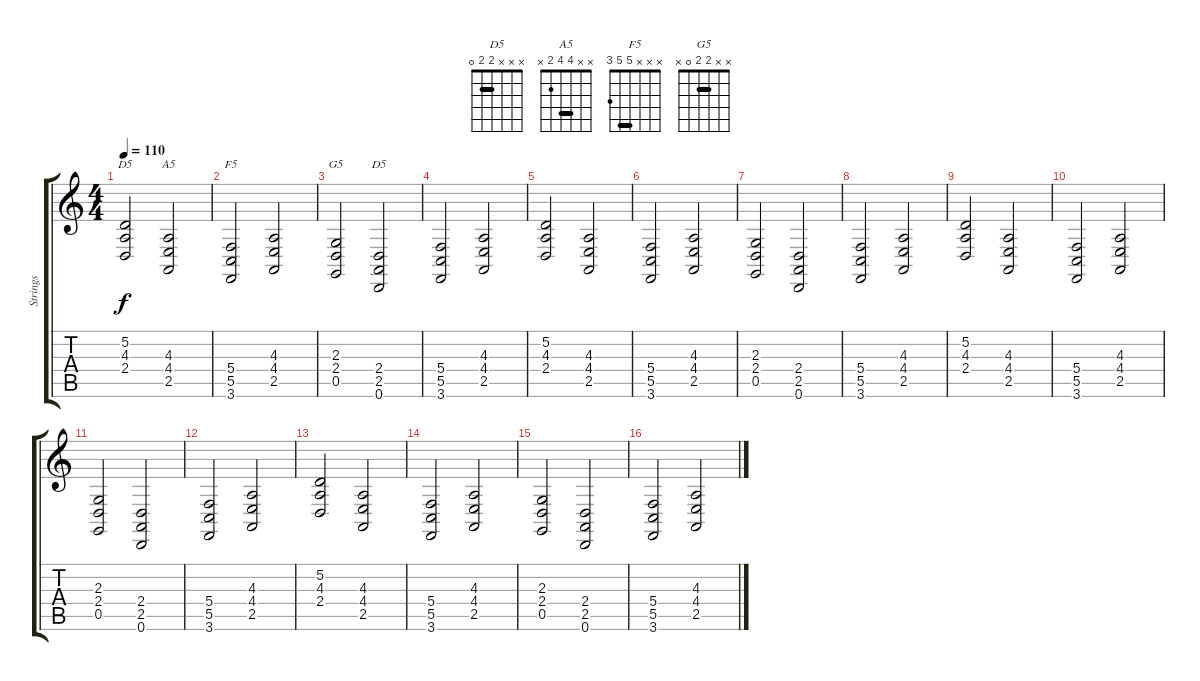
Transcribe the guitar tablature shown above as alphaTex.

\track ("Strings" "Strings") {instrument stringensemble1}
\staff {score tabs}
\tuning (D4 A3 F3 C3 G2 D2) {hide}
\chord ("D5" x 5 4 2 x x)
\chord ("A5" x x 4 4 2 x) {barre 4}
\chord ("F5" x x x 5 5 3) {barre 5}
\chord ("G5" x x 2 2 0 x) {barre 2}
\chord ("D5" x x x 2 2 0) {barre 2}
\ts (4 4)
\tempo 110
\clef g2
\ks c
(5.2 4.3 2.4).2{ch "D5" dy f balance 8} (4.3 4.4 2.5).2{ch "A5"} |
(5.4 5.5 3.6).2{ch "F5"} (4.3 4.4 2.5).2 |
(2.3 2.4 0.5).2{ch "G5"} (2.4 2.5 0.6).2{ch "D5"} |
(5.4 5.5 3.6).2 (4.3 4.4 2.5).2 |
(5.2 4.3 2.4).2 (4.3 4.4 2.5).2 |
(5.4 5.5 3.6).2 (4.3 4.4 2.5).2 |
(2.3 2.4 0.5).2 (2.4 2.5 0.6).2 |
(5.4 5.5 3.6).2 (4.3 4.4 2.5).2 |
(5.2 4.3 2.4).2 (4.3 4.4 2.5).2 |
(5.4 5.5 3.6).2 (4.3 4.4 2.5).2 |
(2.3 2.4 0.5).2 (2.4 2.5 0.6).2 |
(5.4 5.5 3.6).2 (4.3 4.4 2.5).2 |
(5.2 4.3 2.4).2 (4.3 4.4 2.5).2 |
(5.4 5.5 3.6).2 (4.3 4.4 2.5).2 |
(2.3 2.4 0.5).2 (2.4 2.5 0.6).2 |
(5.4 5.5 3.6).2 (4.3 4.4 2.5).2
